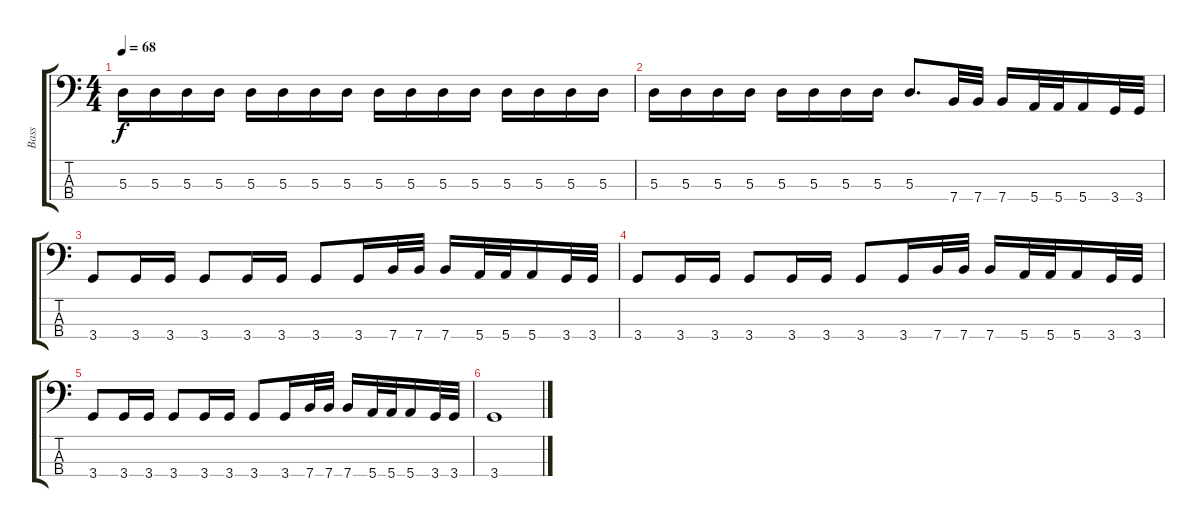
\track ("Bass" "Bass") {instrument electricbassfinger}
\staff {score tabs}
\tuning (G2 D2 A1 E1) {hide}
\ts (4 4)
\tempo 68
\clef f4
\ks c
5.3.16{dy f} 5.3.16 5.3.16 5.3.16 5.3.16 5.3.16 5.3.16 5.3.16 5.3.16 5.3.16 5.3.16 5.3.16 5.3.16 5.3.16 5.3.16 5.3.16 |
5.3.16 5.3.16 5.3.16 5.3.16 5.3.16 5.3.16 5.3.16 5.3.16 5.3.8{d} 7.4.32 7.4.32 7.4.16 5.4.32 5.4.32 5.4.16 3.4.32 3.4.32 |
3.4.8 3.4.16 3.4.16 3.4.8 3.4.16 3.4.16 3.4.8 3.4.16 7.4.32 7.4.32 7.4.16 5.4.32 5.4.32 5.4.16 3.4.32 3.4.32 |
3.4.8 3.4.16 3.4.16 3.4.8 3.4.16 3.4.16 3.4.8 3.4.16 7.4.32 7.4.32 7.4.16 5.4.32 5.4.32 5.4.16 3.4.32 3.4.32 |
3.4.8 3.4.16 3.4.16 3.4.8 3.4.16 3.4.16 3.4.8 3.4.16 7.4.32 7.4.32 7.4.16 5.4.32 5.4.32 5.4.16 3.4.32 3.4.32 |
3.4.1
